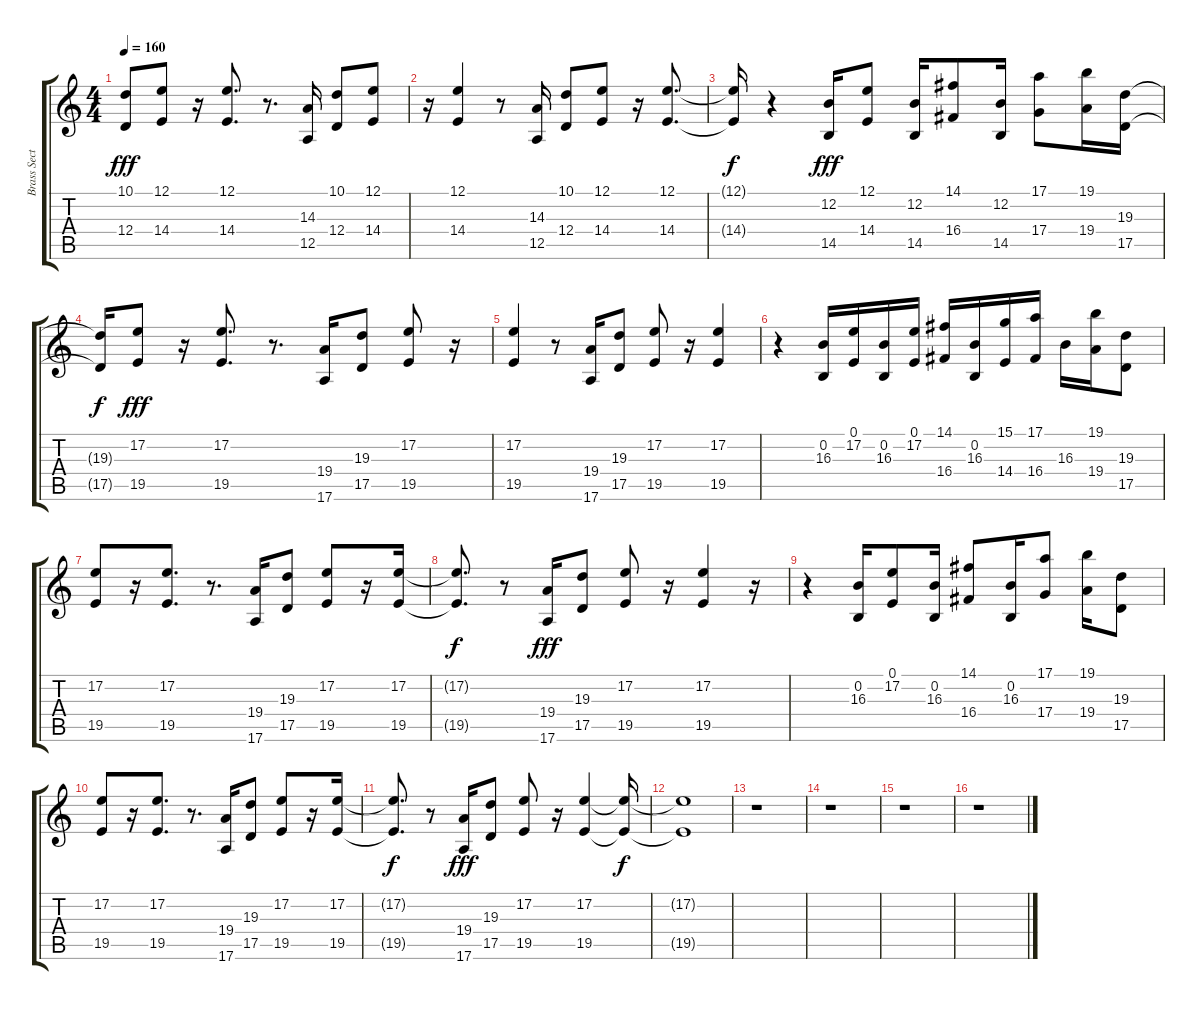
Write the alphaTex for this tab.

\track ("Brass Section" "Brass Sect") {instrument brasssection}
\staff {score tabs}
\tuning (E4 B3 G3 D3 A2 E2) {hide}
\ts (4 4)
\tempo 160
\clef g2
\ks c
(10.1 12.4).8{dy fff} (12.1 14.4).8 r.16 (12.1 14.4).8{d} r.8{d} (14.3 12.5).16 (10.1 12.4).8 (12.1 14.4).8 |
r.16 (12.1 14.4).4 r.8 (14.3 12.5).16 (10.1 12.4).8 (12.1 14.4).8 r.16 (12.1 14.4).8{d} |
(12.1{t} 14.4{t}).16{dy f} r.4 (12.2 14.5).16{dy fff} (12.1 14.4).8 (12.2 14.5).16 (14.1 16.4).8 (12.2 14.5).16 (17.1 17.4).8 (19.1 19.4).16 (19.3 17.5).16 |
(19.3{t} 17.5{t}).16{dy f} (17.2 19.5).8{dy fff} r.16 (17.2 19.5).8{d} r.8{d} (19.4 17.6).16 (19.3 17.5).8 (17.2 19.5).8 r.16 |
(17.2 19.5).4 r.8 (19.4 17.6).16 (19.3 17.5).8 (17.2 19.5).8 r.16 (17.2 19.5).4 |
r.4 (0.2 16.3).16 (0.1 17.2).16 (0.2 16.3).16 (0.1 17.2).16 (14.1 16.4).16 (0.2 16.3).16 (15.1 14.4).16 (17.1 16.4).16 16.3.16 (19.1 19.4).16 (19.3 17.5).8 |
(17.2 19.5).8 r.16 (17.2 19.5).8{d} r.8{d} (19.4 17.6).16 (19.3 17.5).8 (17.2 19.5).8 r.16 (17.2 19.5).16 |
(17.2{t} 19.5{t}).8{d dy f} r.8 (19.4 17.6).16{dy fff} (19.3 17.5).8 (17.2 19.5).8 r.16 (17.2 19.5).4 r.16 |
r.4 (0.2 16.3).16 (0.1 17.2).8 (0.2 16.3).16 (14.1 16.4).8 (0.2 16.3).16 (17.1 17.4).8 (19.1 19.4).16 (19.3 17.5).8 |
(17.2 19.5).8 r.16 (17.2 19.5).8{d} r.8{d} (19.4 17.6).16 (19.3 17.5).8 (17.2 19.5).8 r.16 (17.2 19.5).16 |
(17.2{t} 19.5{t}).8{d dy f} r.8 (19.4 17.6).16{dy fff} (19.3 17.5).8 (17.2 19.5).8 r.16 (17.2 19.5).4 (17.2{t} 19.5{t}).16{dy f} |
(17.2{t} 19.5{t}).1 |
r.1 |
r.1 |
r.1 |
r.1
